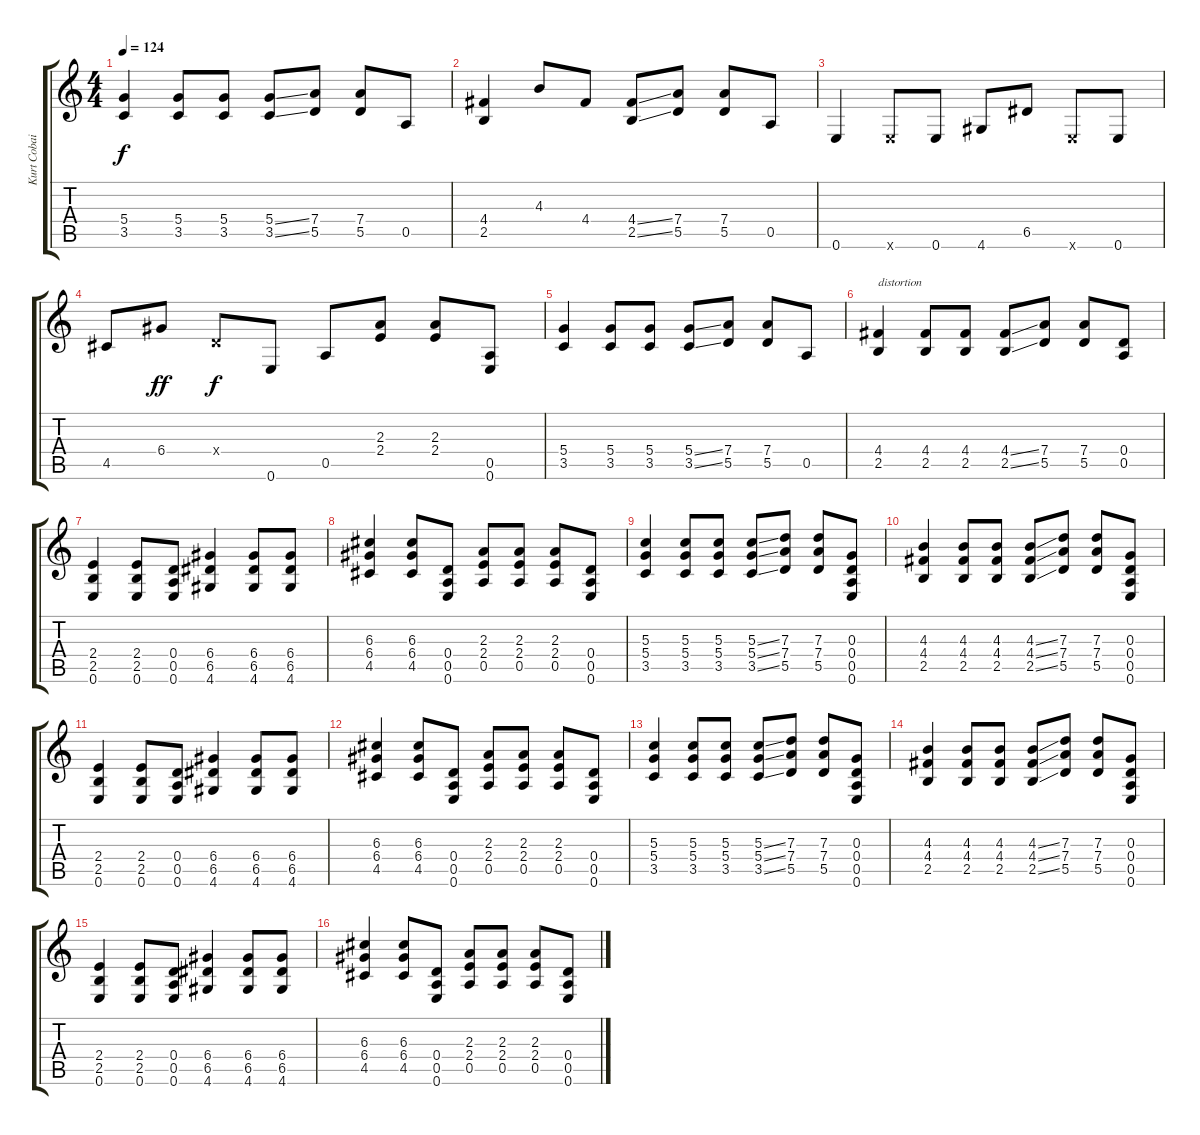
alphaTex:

\track ("Kurt Cobain" "Kurt Cobai") {instrument electricguitarclean}
\staff {score tabs}
\tuning (E4 B3 G3 D3 A2 E2) {hide}
\ts (4 4)
\tempo 124
\clef g2
\ks c
(5.4 3.5).4{dy f} (5.4 3.5).8 (5.4 3.5).8 (5.4{ss} 3.5{ss}).8 (7.4 5.5).8 (7.4 5.5).8 0.5.8 |
(4.4 2.5).4 4.3.8 4.4.8 (4.4{ss} 2.5{ss}).8 (7.4 5.5).8 (7.4 5.5).8 0.5.8 |
0.6.4 0.6{x}.8 0.6.8 4.6.8 6.5.8 0.6{x}.8 0.6.8 |
4.5.8 6.4.8{dy ff} 0.4{x}.8{dy f} 0.6.8 0.5.8 (2.3 2.4).8 (2.3 2.4).8 (0.5 0.6).8 |
(5.4 3.5).4 (5.4 3.5).8 (5.4 3.5).8 (5.4{ss} 3.5{ss}).8 (7.4 5.5).8 (7.4 5.5).8 0.5.8 |
(4.4 2.5).4{txt "distortion" instrument distortionguitar} (4.4 2.5).8 (4.4 2.5).8 (4.4{ss} 2.5{ss}).8 (7.4 5.5).8 (7.4 5.5).8 (0.4 0.5).8 |
(2.4 2.5 0.6).4 (2.4 2.5 0.6).8 (0.4 0.5 0.6).8 (6.4 6.5 4.6).4 (6.4 6.5 4.6).8 (6.4 6.5 4.6).8 |
(6.3 6.4 4.5).4 (6.3 6.4 4.5).8 (0.4 0.5 0.6).8 (2.3 2.4 0.5).8 (2.3 2.4 0.5).8 (2.3 2.4 0.5).8 (0.4 0.5 0.6).8 |
(5.3 5.4 3.5).4 (5.3 5.4 3.5).8 (5.3 5.4 3.5).8 (5.3{ss} 5.4{ss} 3.5{ss}).8 (7.3 7.4 5.5).8 (7.3 7.4 5.5).8 (0.3 0.4 0.5 0.6).8 |
(4.3 4.4 2.5).4 (4.3 4.4 2.5).8 (4.3 4.4 2.5).8 (4.3{ss} 4.4{ss} 2.5{ss}).8 (7.3 7.4 5.5).8 (7.3 7.4 5.5).8 (0.3 0.4 0.5 0.6).8 |
(2.4 2.5 0.6).4 (2.4 2.5 0.6).8 (0.4 0.5 0.6).8 (6.4 6.5 4.6).4 (6.4 6.5 4.6).8 (6.4 6.5 4.6).8 |
(6.3 6.4 4.5).4 (6.3 6.4 4.5).8 (0.4 0.5 0.6).8 (2.3 2.4 0.5).8 (2.3 2.4 0.5).8 (2.3 2.4 0.5).8 (0.4 0.5 0.6).8 |
(5.3 5.4 3.5).4 (5.3 5.4 3.5).8 (5.3 5.4 3.5).8 (5.3{ss} 5.4{ss} 3.5{ss}).8 (7.3 7.4 5.5).8 (7.3 7.4 5.5).8 (0.3 0.4 0.5 0.6).8 |
(4.3 4.4 2.5).4 (4.3 4.4 2.5).8 (4.3 4.4 2.5).8 (4.3{ss} 4.4{ss} 2.5{ss}).8 (7.3 7.4 5.5).8 (7.3 7.4 5.5).8 (0.3 0.4 0.5 0.6).8 |
(2.4 2.5 0.6).4 (2.4 2.5 0.6).8 (0.4 0.5 0.6).8 (6.4 6.5 4.6).4 (6.4 6.5 4.6).8 (6.4 6.5 4.6).8 |
(6.3 6.4 4.5).4 (6.3 6.4 4.5).8 (0.4 0.5 0.6).8 (2.3 2.4 0.5).8 (2.3 2.4 0.5).8 (2.3 2.4 0.5).8 (0.4 0.5 0.6).8
